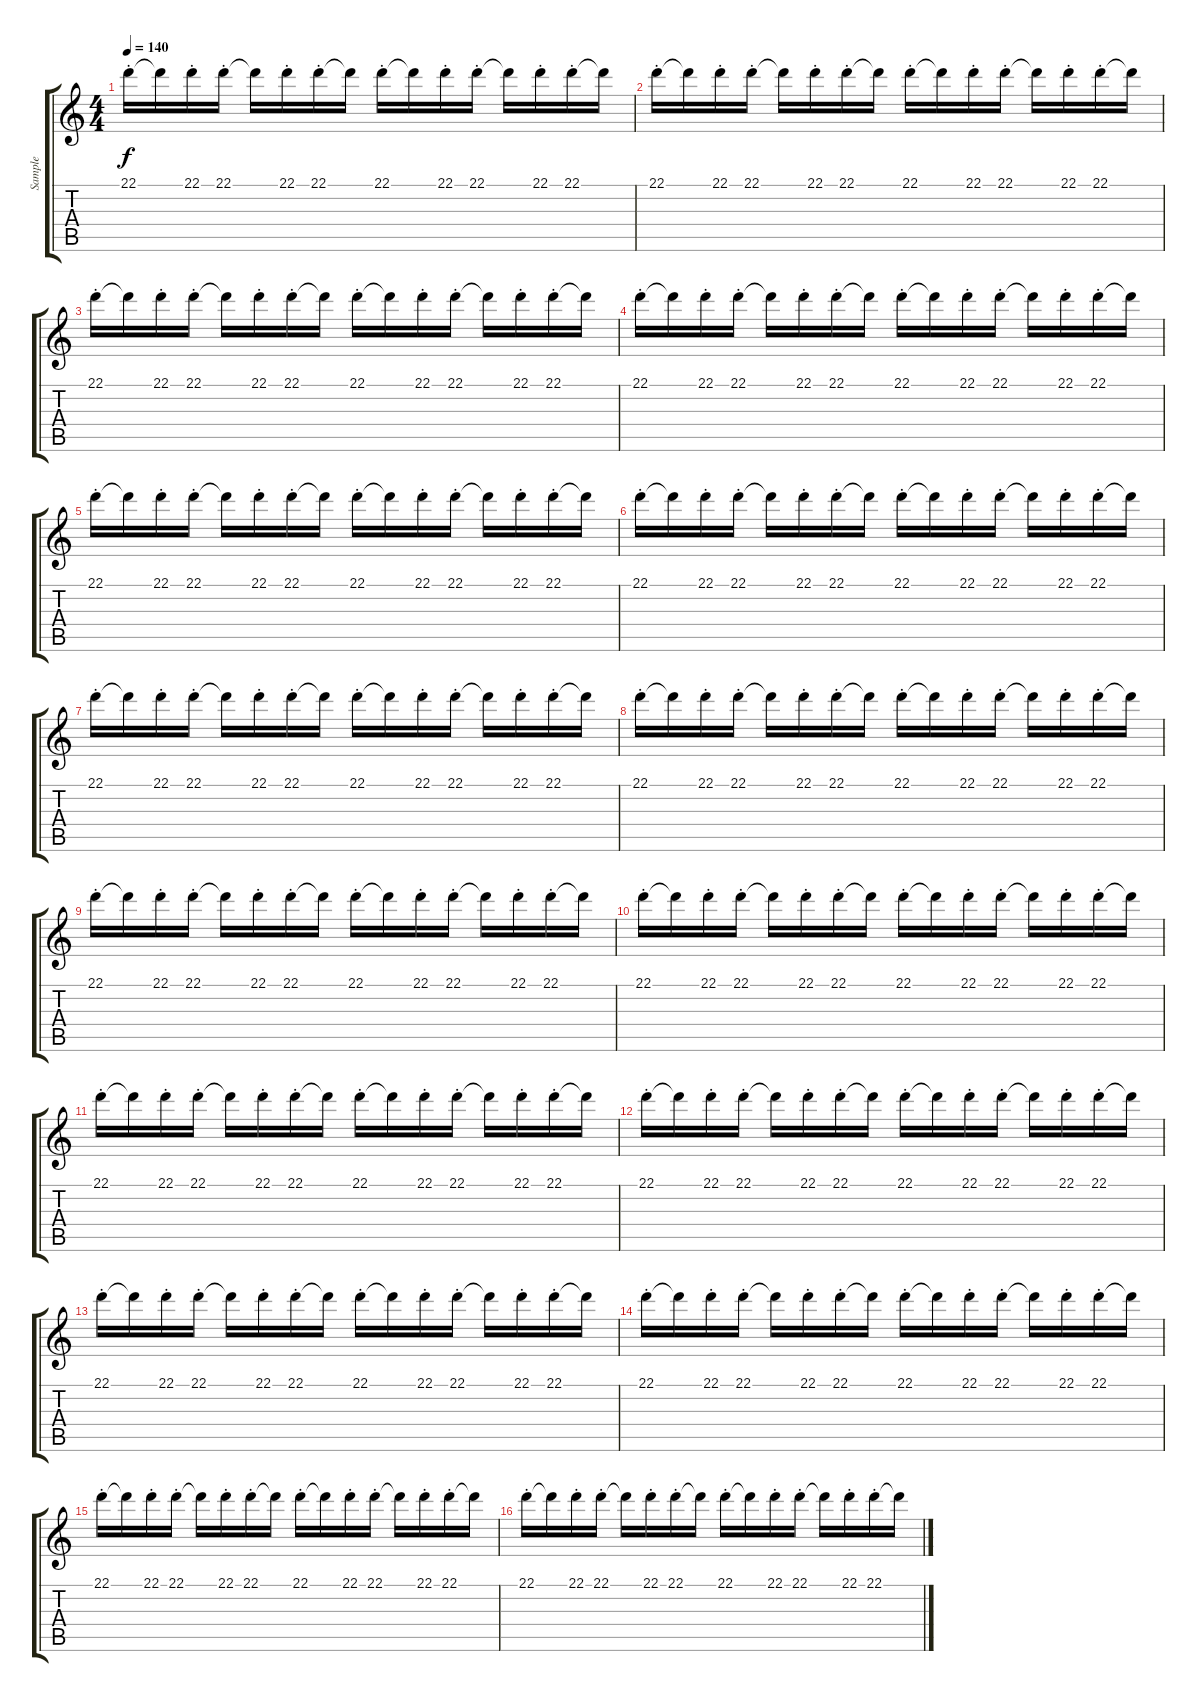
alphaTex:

\track ("Sample" "Sample") {instrument orchestrahit}
\staff {score tabs}
\tuning (E4 B3 G3 D3 A2 E2) {hide}
\ts (4 4)
\tempo 140
\clef g2
\ks c
22.1{st}.16{dy f} 22.1{t}.16 22.1{st}.16 22.1{st}.16 22.1{t}.16 22.1{st}.16 22.1{st}.16 22.1{t}.16 22.1{st}.16 22.1{t}.16 22.1{st}.16 22.1{st}.16 22.1{t}.16 22.1{st}.16 22.1{st}.16 22.1{t}.16 |
22.1{st}.16 22.1{t}.16 22.1{st}.16 22.1{st}.16 22.1{t}.16 22.1{st}.16 22.1{st}.16 22.1{t}.16 22.1{st}.16 22.1{t}.16 22.1{st}.16 22.1{st}.16 22.1{t}.16 22.1{st}.16 22.1{st}.16 22.1{t}.16 |
22.1{st}.16 22.1{t}.16 22.1{st}.16 22.1{st}.16 22.1{t}.16 22.1{st}.16 22.1{st}.16 22.1{t}.16 22.1{st}.16 22.1{t}.16 22.1{st}.16 22.1{st}.16 22.1{t}.16 22.1{st}.16 22.1{st}.16 22.1{t}.16 |
22.1{st}.16 22.1{t}.16 22.1{st}.16 22.1{st}.16 22.1{t}.16 22.1{st}.16 22.1{st}.16 22.1{t}.16 22.1{st}.16 22.1{t}.16 22.1{st}.16 22.1{st}.16 22.1{t}.16 22.1{st}.16 22.1{st}.16 22.1{t}.16 |
22.1{st}.16 22.1{t}.16 22.1{st}.16 22.1{st}.16 22.1{t}.16 22.1{st}.16 22.1{st}.16 22.1{t}.16 22.1{st}.16 22.1{t}.16 22.1{st}.16 22.1{st}.16 22.1{t}.16 22.1{st}.16 22.1{st}.16 22.1{t}.16 |
22.1{st}.16 22.1{t}.16 22.1{st}.16 22.1{st}.16 22.1{t}.16 22.1{st}.16 22.1{st}.16 22.1{t}.16 22.1{st}.16 22.1{t}.16 22.1{st}.16 22.1{st}.16 22.1{t}.16 22.1{st}.16 22.1{st}.16 22.1{t}.16 |
22.1{st}.16{volume 5} 22.1{t}.16 22.1{st}.16 22.1{st}.16 22.1{t}.16 22.1{st}.16 22.1{st}.16 22.1{t}.16 22.1{st}.16 22.1{t}.16 22.1{st}.16 22.1{st}.16 22.1{t}.16 22.1{st}.16 22.1{st}.16 22.1{t}.16 |
22.1{st}.16 22.1{t}.16 22.1{st}.16 22.1{st}.16 22.1{t}.16 22.1{st}.16 22.1{st}.16 22.1{t}.16 22.1{st}.16 22.1{t}.16 22.1{st}.16 22.1{st}.16 22.1{t}.16 22.1{st}.16 22.1{st}.16 22.1{t}.16 |
22.1{st}.16 22.1{t}.16 22.1{st}.16 22.1{st}.16 22.1{t}.16 22.1{st}.16 22.1{st}.16 22.1{t}.16 22.1{st}.16 22.1{t}.16 22.1{st}.16 22.1{st}.16 22.1{t}.16 22.1{st}.16 22.1{st}.16 22.1{t}.16 |
22.1{st}.16 22.1{t}.16 22.1{st}.16 22.1{st}.16 22.1{t}.16 22.1{st}.16 22.1{st}.16 22.1{t}.16 22.1{st}.16 22.1{t}.16 22.1{st}.16 22.1{st}.16 22.1{t}.16 22.1{st}.16 22.1{st}.16 22.1{t}.16 |
22.1{st}.16 22.1{t}.16 22.1{st}.16 22.1{st}.16 22.1{t}.16 22.1{st}.16 22.1{st}.16 22.1{t}.16 22.1{st}.16 22.1{t}.16 22.1{st}.16 22.1{st}.16 22.1{t}.16 22.1{st}.16 22.1{st}.16 22.1{t}.16 |
22.1{st}.16 22.1{t}.16 22.1{st}.16 22.1{st}.16 22.1{t}.16 22.1{st}.16 22.1{st}.16 22.1{t}.16 22.1{st}.16 22.1{t}.16 22.1{st}.16 22.1{st}.16 22.1{t}.16 22.1{st}.16 22.1{st}.16 22.1{t}.16 |
22.1{st}.16 22.1{t}.16 22.1{st}.16 22.1{st}.16 22.1{t}.16 22.1{st}.16 22.1{st}.16 22.1{t}.16 22.1{st}.16 22.1{t}.16 22.1{st}.16 22.1{st}.16 22.1{t}.16 22.1{st}.16 22.1{st}.16 22.1{t}.16 |
22.1{st}.16 22.1{t}.16 22.1{st}.16 22.1{st}.16 22.1{t}.16 22.1{st}.16 22.1{st}.16 22.1{t}.16 22.1{st}.16 22.1{t}.16 22.1{st}.16 22.1{st}.16 22.1{t}.16 22.1{st}.16 22.1{st}.16 22.1{t}.16 |
22.1{st}.16{volume 5} 22.1{t}.16 22.1{st}.16 22.1{st}.16 22.1{t}.16 22.1{st}.16 22.1{st}.16 22.1{t}.16 22.1{st}.16 22.1{t}.16 22.1{st}.16 22.1{st}.16 22.1{t}.16 22.1{st}.16 22.1{st}.16 22.1{t}.16 |
22.1{st}.16 22.1{t}.16 22.1{st}.16 22.1{st}.16 22.1{t}.16 22.1{st}.16 22.1{st}.16 22.1{t}.16 22.1{st}.16 22.1{t}.16 22.1{st}.16 22.1{st}.16 22.1{t}.16 22.1{st}.16 22.1{st}.16 22.1{t}.16
